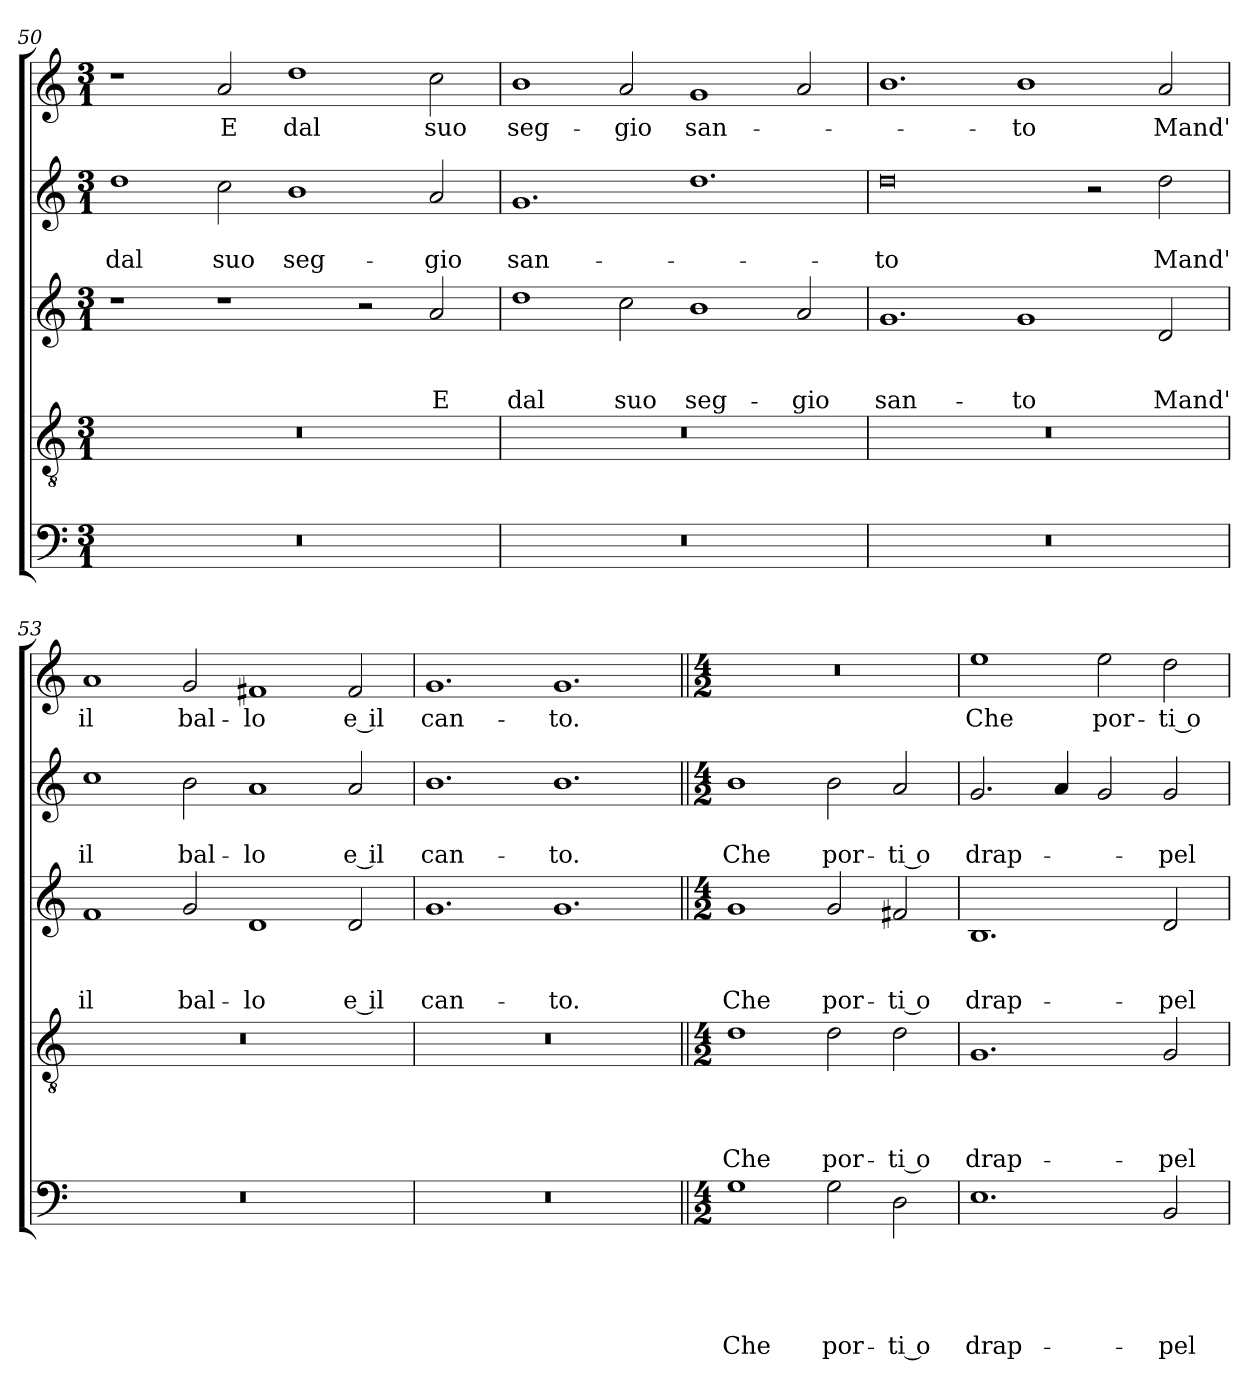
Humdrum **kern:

**kern	**text	**text	**text	**text	**text	**kern	**text	**text	**text	**text	**kern	**text	**text	**text	**kern	**text	**text	**kern	**text
*part5	*part5	*part5	*part5	*part5	*part5	*part4	*part4	*part4	*part4	*part4	*part3	*part3	*part3	*part3	*part2	*part2	*part2	*part1	*part1
*staff5	*staff5	*staff5	*staff5	*staff5	*staff5	*staff4	*staff4	*staff4	*staff4	*staff4	*staff3	*staff3	*staff3	*staff3	*staff2	*staff2	*staff2	*staff1	*staff1
!!LO:LB:g=z
*clefF4	*	*	*	*	*	*clefGv2	*	*	*	*	*clefG2	*	*	*	*clefG2	*	*	*clefG2	*
*k[]	*	*	*	*	*	*k[]	*	*	*	*	*k[]	*	*	*	*k[]	*	*	*k[]	*
*C:	*	*	*	*	*	*C:	*	*	*	*	*C:	*	*	*	*C:	*	*	*C:	*
*M3/1	*	*	*	*	*	*M3/1	*	*	*	*	*M3/1	*	*	*	*M3/1	*	*	*M3/1	*
=50	=50	=50	=50	=50	=50	=50	=50	=50	=50	=50	=50	=50	=50	=50	=50	=50	=50	=50	=50
!	!	!	!	!	!	!	!	!	!	!	!	!	!	!	!	!	!LO:LY:b	!	!
0.r	.	.	.	.	.	0.r	.	.	.	.	1r	.	.	.	1dd	.	dal	1r	.
!	!	!	!	!	!	!	!	!	!	!	!	!	!	!	!	!	!LO:LY:b	!	!LO:LY:b
.	.	.	.	.	.	.	.	.	.	.	1r	.	.	.	2cc\	.	suo	2a/	E
!	!	!	!	!	!	!	!	!	!	!	!	!	!	!	!	!	!LO:LY:b	!	!LO:LY:b
.	.	.	.	.	.	.	.	.	.	.	.	.	.	.	1b	.	seg-	1dd	dal
.	.	.	.	.	.	.	.	.	.	.	2r	.	.	.	.	.	.	.	.
!	!	!	!	!	!	!	!	!	!	!	!	!	!	!LO:LY:b	!	!	!LO:LY:b	!	!LO:LY:b
.	.	.	.	.	.	.	.	.	.	.	2a/	.	.	E	2a/	.	-gio	2cc\	suo
=51	=51	=51	=51	=51	=51	=51	=51	=51	=51	=51	=51	=51	=51	=51	=51	=51	=51	=51	=51
!	!	!	!	!	!	!	!	!	!	!	!	!	!	!LO:LY:b	!	!	!LO:LY:b	!	!LO:LY:b
0.r	.	.	.	.	.	0.r	.	.	.	.	1dd	.	.	dal	1.g	.	san-	1b	seg-
!	!	!	!	!	!	!	!	!	!	!	!	!	!	!LO:LY:b	!	!	!	!	!LO:LY:b
.	.	.	.	.	.	.	.	.	.	.	2cc\	.	.	suo	.	.	.	2a/	-gio
!	!	!	!	!	!	!	!	!	!	!	!	!	!	!LO:LY:b	!	!	!	!	!LO:LY:b
.	.	.	.	.	.	.	.	.	.	.	1b	.	.	seg-	1.dd	.	.	1g	san-
!	!	!	!	!	!	!	!	!	!	!	!	!	!	!LO:LY:b	!	!	!	!	!
.	.	.	.	.	.	.	.	.	.	.	2a/	.	.	-gio	.	.	.	2a/	.
=52	=52	=52	=52	=52	=52	=52	=52	=52	=52	=52	=52	=52	=52	=52	=52	=52	=52	=52	=52
!	!	!	!	!	!	!	!	!	!	!	!	!	!	!LO:LY:b	!	!	!LO:LY:b	!	!
0.r	.	.	.	.	.	0.r	.	.	.	.	1.g	.	.	san-	0dd	.	-to	1.b	.
!	!	!	!	!	!	!	!	!	!	!	!	!	!	!LO:LY:b	!	!	!	!	!LO:LY:b
.	.	.	.	.	.	.	.	.	.	.	1g	.	.	-to	.	.	.	1b	-to
.	.	.	.	.	.	.	.	.	.	.	.	.	.	.	2r	.	.	.	.
!	!	!	!	!	!	!	!	!	!	!	!	!	!	!LO:LY:b	!	!	!LO:LY:b	!	!LO:LY:b
.	.	.	.	.	.	.	.	.	.	.	2d/	.	.	Mand'	2dd\	.	Mand'	2a/	Mand'
=53	=53	=53	=53	=53	=53	=53	=53	=53	=53	=53	=53	=53	=53	=53	=53	=53	=53	=53	=53
!	!	!	!	!	!	!	!	!	!	!	!	!	!	!LO:LY:b	!	!	!LO:LY:b	!	!LO:LY:b
0.r	.	.	.	.	.	0.r	.	.	.	.	1f	.	.	il	1cc	.	il	1a	il
!	!	!	!	!	!	!	!	!	!	!	!	!	!	!LO:LY:b	!	!	!LO:LY:b	!	!LO:LY:b
.	.	.	.	.	.	.	.	.	.	.	2g/	.	.	bal-	2b\	.	bal-	2g/	bal-
!	!	!	!	!	!	!	!	!	!	!	!	!	!	!LO:LY:b	!	!	!LO:LY:b	!	!LO:LY:b
.	.	.	.	.	.	.	.	.	.	.	1d	.	.	-lo	1a	.	-lo	1f#X	-lo
!	!	!	!	!	!	!	!	!	!	!	!	!	!	!LO:LY:b	!	!	!LO:LY:b	!	!LO:LY:b
.	.	.	.	.	.	.	.	.	.	.	2d/	.	.	e il	2a/	.	e il	2f#/	e il
=54	=54	=54	=54	=54	=54	=54	=54	=54	=54	=54	=54	=54	=54	=54	=54	=54	=54	=54	=54
!	!	!	!	!	!	!	!	!	!	!	!	!	!	!LO:LY:b	!	!	!LO:LY:b	!	!LO:LY:b
0.r	.	.	.	.	.	0.r	.	.	.	.	1.g	.	.	can-	1.b	.	can-	1.g	can-
!	!	!	!	!	!	!	!	!	!	!	!	!	!	!LO:LY:b	!	!	!LO:LY:b	!	!LO:LY:b
.	.	.	.	.	.	.	.	.	.	.	1.g	.	.	-to.	1.b	.	-to.	1.g	-to.
=55||	=55||	=55||	=55||	=55||	=55||	=55||	=55||	=55||	=55||	=55||	=55||	=55||	=55||	=55||	=55||	=55||	=55||	=55||	=55||
*M4/2	*	*	*	*	*	*M4/2	*	*	*	*	*M4/2	*	*	*	*M4/2	*	*	*M4/2	*
!	!	!	!	!	!LO:LY:b	!	!	!	!	!LO:LY:b	!	!	!	!LO:LY:b	!	!	!LO:LY:b	!	!
1G	.	.	.	.	Che	1d	.	.	.	Che	1g	.	.	Che	1b	.	Che	0r	.
!	!	!	!	!	!LO:LY:b	!	!	!	!	!LO:LY:b	!	!	!	!LO:LY:b	!	!	!LO:LY:b	!	!
2G\	.	.	.	.	por-	2d\	.	.	.	por-	2g/	.	.	por-	2b\	.	por-	.	.
!	!	!	!	!	!LO:LY:b	!	!	!	!	!LO:LY:b	!	!	!	!LO:LY:b	!	!	!LO:LY:b	!	!
2D\	.	.	.	.	-ti o	2d\	.	.	.	-ti o	2f#X/	.	.	-ti o	2a/	.	-ti o	.	.
!!LO:PB:g=z
=56	=56	=56	=56	=56	=56	=56	=56	=56	=56	=56	=56	=56	=56	=56	=56	=56	=56	=56	=56
!	!	!	!	!	!LO:LY:b	!	!	!	!	!LO:LY:b	!	!	!	!LO:LY:b	!	!	!LO:LY:b	!	!LO:LY:b
1.E	.	.	.	.	drap-	1.G	.	.	.	drap-	1.B	.	.	drap-	2.g/	.	drap-	1ee	Che
.	.	.	.	.	.	.	.	.	.	.	.	.	.	.	4a/	.	.	.	.
!	!	!	!	!	!	!	!	!	!	!	!	!	!	!	!	!	!	!	!LO:LY:b
.	.	.	.	.	.	.	.	.	.	.	.	.	.	.	2g/	.	.	2ee\	por-
!	!	!	!	!	!LO:LY:b	!	!	!	!	!LO:LY:b	!	!	!	!LO:LY:b	!	!	!LO:LY:b	!	!LO:LY:b
2BB/	.	.	.	.	-pel	2G/	.	.	.	-pel	2d/	.	.	-pel	2g/	.	-pel	2dd\	-ti o
=	=	=	=	=	=	=	=	=	=	=	=	=	=	=	=	=	=	=	=
*-	*-	*-	*-	*-	*-	*-	*-	*-	*-	*-	*-	*-	*-	*-	*-	*-	*-	*-	*-
